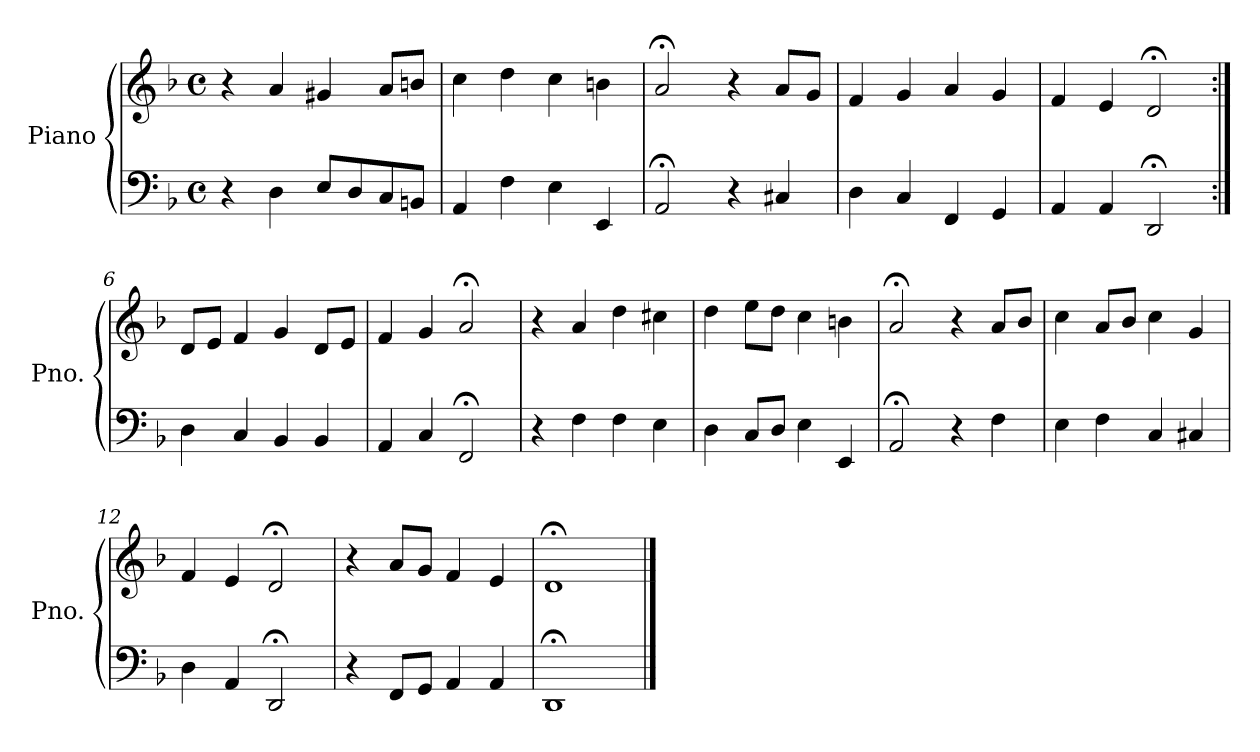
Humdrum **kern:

**kern	**kern
*part1	*part1
*staff2	*staff1
*I"Piano	*
*I'Pno.	*
*clefF4	*clefG2
*k[b-]	*k[b-]
*M4/4	*M4/4
*met(c)	*met(c)
=1	=1
4r	4r
4D\	4a/
8E/L	4g#X/
8D/	.
8C/	8a/L
8BBn/J	8bn/J
=2	=2
4AA/	4cc\
4F\	4dd\
4E\	4cc\
4EE/	4bn\
=3	=3
2AA;</	2a;</
4r	4r
4C#X/	8a/L
.	8g/J
=4	=4
4D\	4f/
4C/	4g/
4FF/	4a/
4GG/	4g/
=5	=5
4AA/	4f/
4AA/	4e/
2DD;</	2d;</
=6:|!	=6:|!
4D\	8d/L
.	8e/J
4C/	4f/
4BB-/	4g/
4BB-/	8d/L
.	8e/J
!!LO:LB:g=z
=7	=7
4AA/	4f/
4C/	4g/
2FF;</	2a;</
=8	=8
4r	4r
4F\	4a/
4F\	4dd\
4E\	4cc#X\
=9	=9
4D\	4dd\
8C/L	8ee\L
8D/J	8dd\J
4E\	4cc\
4EE/	4bn\
=10	=10
2AA;</	2a;</
4r	4r
4F\	8a/L
.	8b-/J
=11	=11
4E\	4cc\
4F\	8a/L
.	8b-/J
4C/	4cc\
4C#X/	4g/
=12	=12
4D\	4f/
4AA/	4e/
2DD;</	2d;</
=13	=13
4r	4r
8FF/L	8a/L
8GG/J	8g/J
4AA/	4f/
4AA/	4e/
=14	=14
1DD;<	1d;<
==	==
*-	*-
